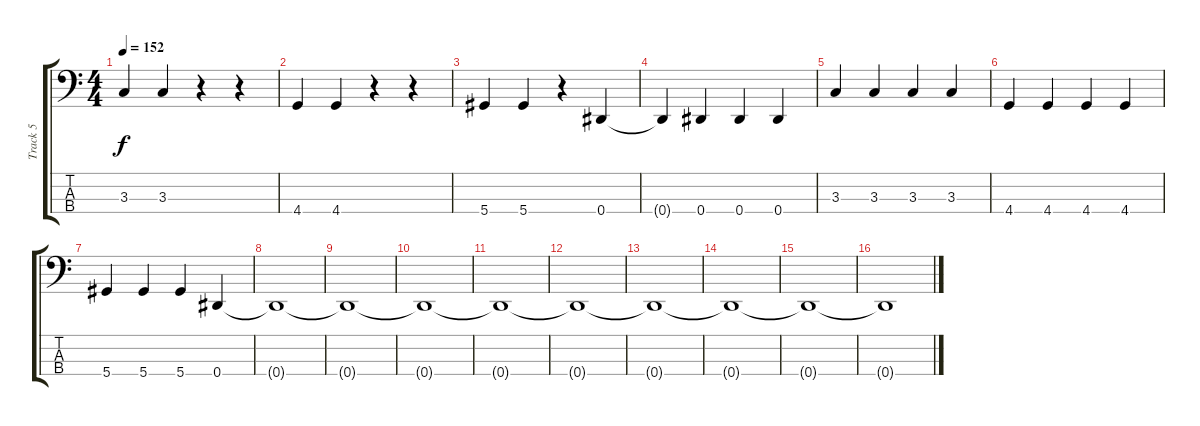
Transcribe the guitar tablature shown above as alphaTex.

\track ("Track 5" "Track 5") {instrument electricbasspick}
\staff {score tabs}
\tuning (G2 D2 A1 Eb1) {hide}
\ts (4 4)
\tempo 152
\clef f4
\ks c
3.3.4{dy f} 3.3.4 r.4 r.4 |
4.4.4 4.4.4 r.4 r.4 |
5.4.4 5.4.4 r.4 0.4.4 |
0.4{t}.4 0.4.4 0.4.4 0.4.4 |
3.3.4 3.3.4 3.3.4 3.3.4 |
4.4.4 4.4.4 4.4.4 4.4.4 |
5.4.4 5.4.4 5.4.4 0.4.4 |
0.4{t}.1 |
0.4{t}.1 |
0.4{t}.1 |
0.4{t}.1 |
0.4{t}.1 |
0.4{t}.1 |
0.4{t}.1 |
0.4{t}.1 |
0.4{t}.1
